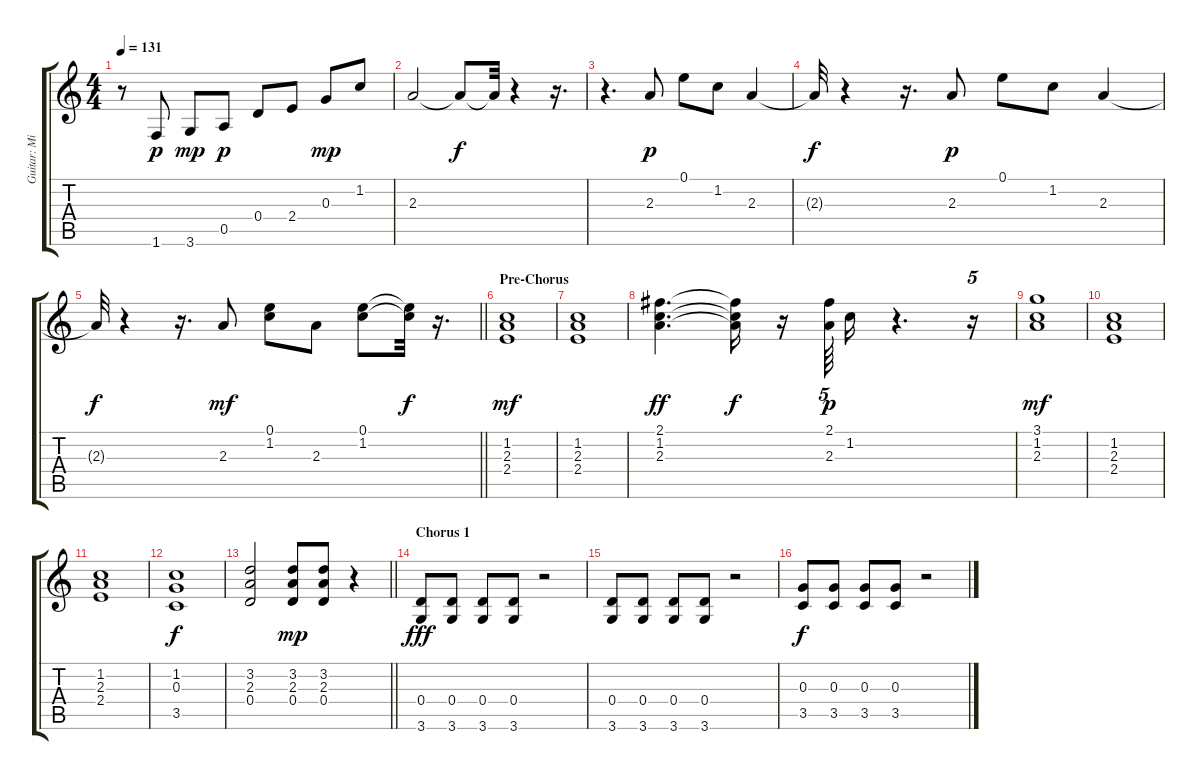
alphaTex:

\track ("Guitar: Mick Ralphs" "Guitar: Mi") {instrument electricguitarjazz}
\staff {score tabs}
\tuning (E4 B3 G3 D3 A2 E2) {hide}
\ts (4 4)
\tempo 131
\clef g2
\ks c
r.8{dy p} 1.6.8 3.6.8{dy mp} 0.5.8{dy p} 0.4.8 2.4.8 0.3.8{dy mp} 1.2.8 |
2.3.2 2.3{t}.8{dy f} 2.3{t}.32 r.4 r.16{d} |
r.4{d} 2.3.8{dy p} 0.1.8 1.2.8 2.3.4 |
2.3{t}.32{dy f} r.4 r.16{d} 2.3.8{dy p} 0.1.8 1.2.8 2.3.4 |
\barLineRight lightlight
2.3{t}.32{dy f} r.4 r.16{d} 2.3.8{dy mf} (0.1 1.2).8 2.3.8 (0.1 1.2).8 (0.1{t} 1.2{t}).32{dy f} r.16{d} |
\section ("" "Pre-Chorus")
(1.2 2.3 2.4).1{dy mf} |
(1.2 2.3 2.4).1 |
(2.1 1.2 2.3).4{d dy ff} (2.1{t} 1.2{t} 2.3{t}).16{dy f} r.16 (2.1 2.3).64{tu (5 4) dy p} 1.2.16 r.4{d} r.16{tu (5 4)} |
(3.1 1.2 2.3).1{dy mf} |
(1.2 2.3 2.4).1 |
(1.2 2.3 2.4).1 |
(1.2 0.3 3.5).1{dy f} |
\barLineRight lightlight
(3.2 2.3 0.4).2 (3.2 2.3 0.4).8{dy mp} (3.2 2.3 0.4).8 r.4 |
\section ("" "Chorus 1")
(0.4 3.6).8{dy fff} (0.4 3.6).8 (0.4 3.6).8 (0.4 3.6).8 r.2 |
(0.4 3.6).8 (0.4 3.6).8 (0.4 3.6).8 (0.4 3.6).8 r.2 |
(0.3 3.5).8{dy f} (0.3 3.5).8 (0.3 3.5).8 (0.3 3.5).8 r.2
